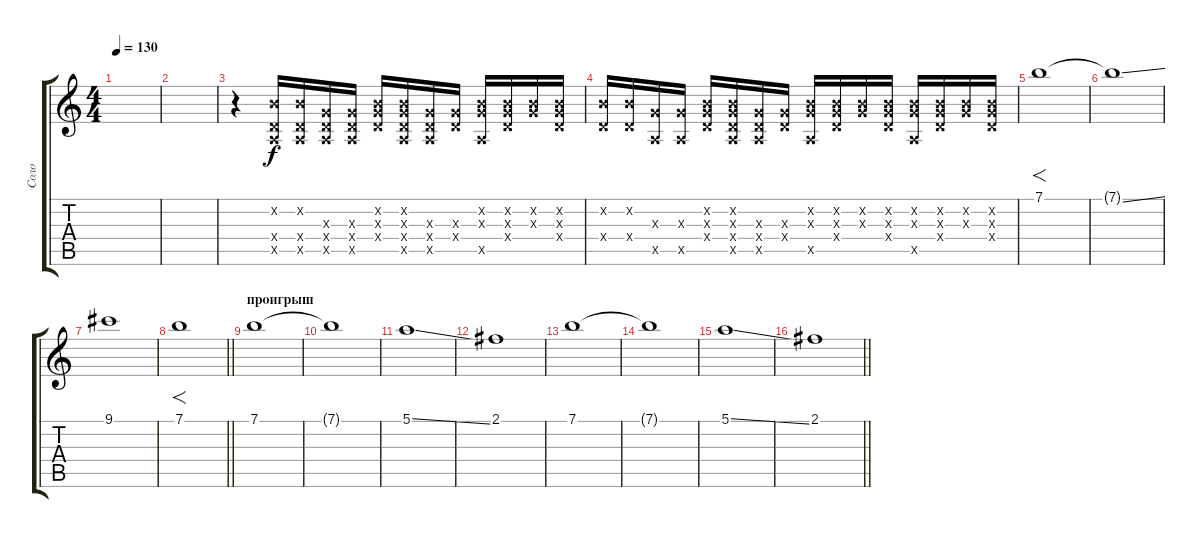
\track ("Соло" "Соло") {instrument overdrivenguitar}
\staff {score tabs}
\tuning (E4 B3 G3 D3 A2 E2) {hide}
\ts (4 4)
\tempo 130
\clef g2
\ks c
|
|
r.4 (0.2{x} 0.4{x} 0.5{x}).16{dy f} (0.2{x} 0.4{x} 0.5{x}).16 (0.3{x} 0.4{x} 0.5{x}).16 (0.3{x} 0.4{x} 0.5{x}).16 (0.2{x} 0.3{x} 0.4{x}).16 (0.2{x} 0.3{x} 0.4{x} 0.5{x}).16 (0.3{x} 0.4{x} 0.5{x}).16 (0.3{x} 0.4{x}).16 (0.2{x} 0.3{x} 0.5{x}).16 (0.2{x} 0.3{x} 0.4{x}).16 (0.2{x} 0.3{x}).16 (0.2{x} 0.3{x} 0.4{x}).16 |
(0.2{x} 0.4{x}).16 (0.2{x} 0.4{x}).16 (0.3{x} 0.5{x}).16 (0.3{x} 0.5{x}).16 (0.2{x} 0.3{x} 0.4{x}).16 (0.2{x} 0.3{x} 0.4{x} 0.5{x}).16 (0.3{x} 0.4{x} 0.5{x}).16 (0.3{x} 0.4{x}).16 (0.2{x} 0.3{x} 0.5{x}).16 (0.2{x} 0.3{x} 0.4{x}).16 (0.2{x} 0.3{x}).16 (0.2{x} 0.3{x} 0.4{x}).16 (0.2{x} 0.3{x} 0.5{x}).16 (0.2{x} 0.3{x} 0.4{x}).16 (0.2{x} 0.3{x}).16 (0.2{x} 0.3{x} 0.4{x}).16 |
7.1.1{f} |
7.1{ss t}.1 |
9.1.1 |
\barLineRight lightlight
7.1.1{f} |
\section ("" "проигрыш")
7.1.1 |
7.1{t}.1 |
5.1{ss}.1 |
2.1.1 |
7.1.1 |
7.1{t}.1 |
5.1{ss}.1 |
\barLineRight lightlight
2.1.1
